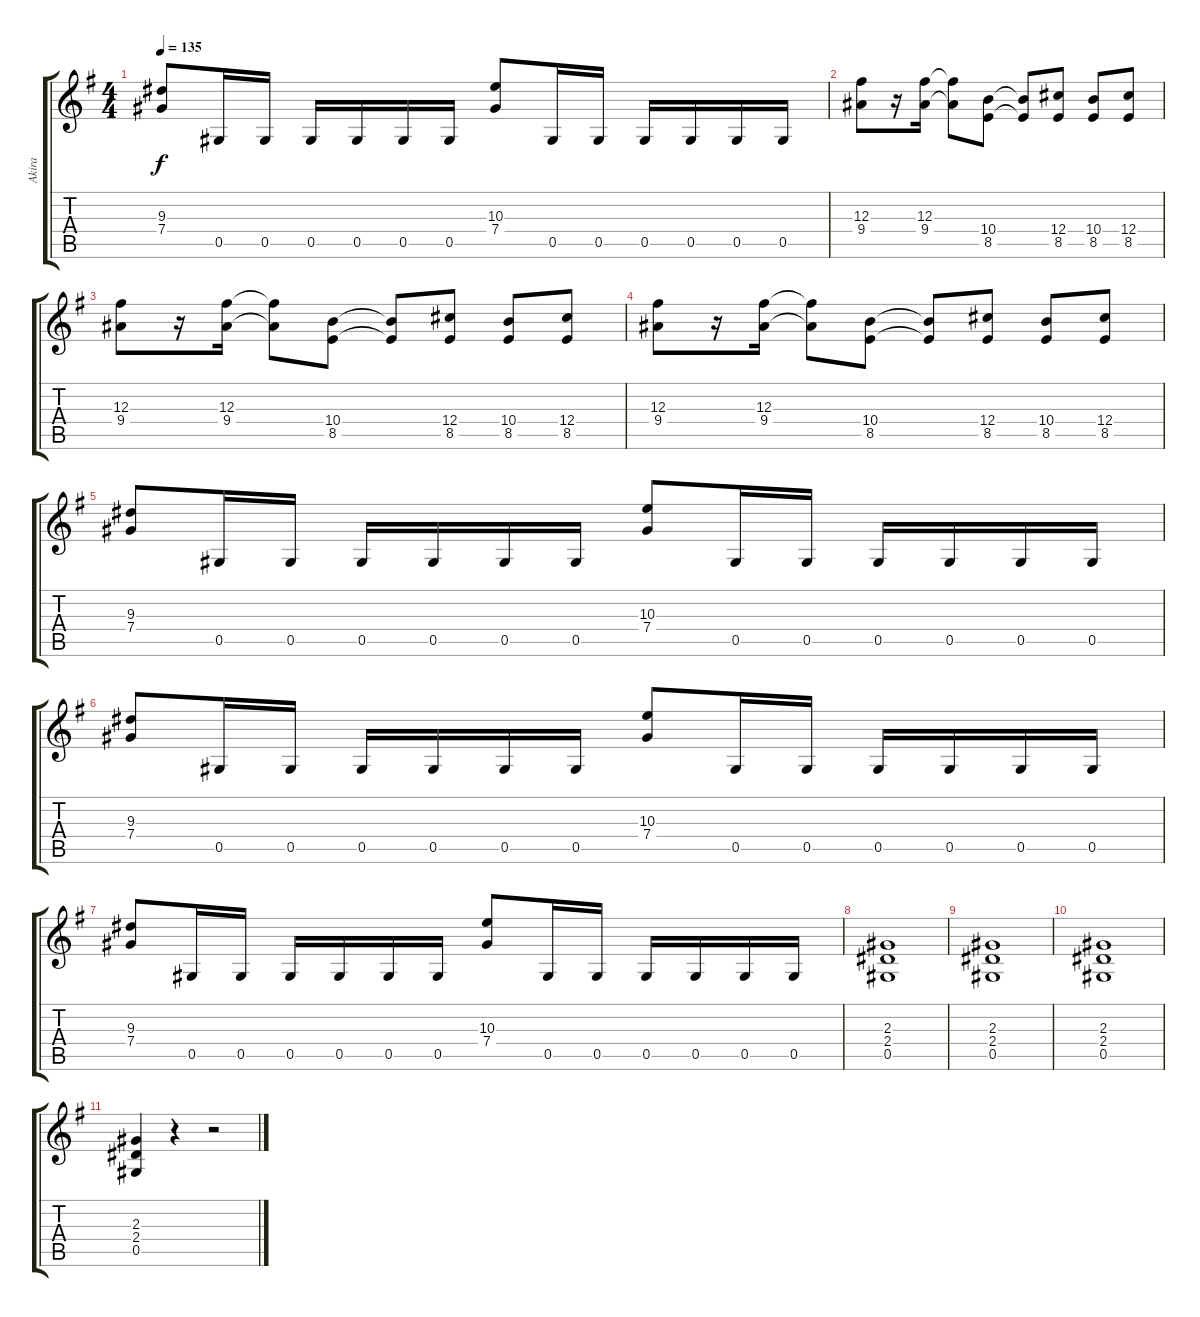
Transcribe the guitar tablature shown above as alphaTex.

\track ("Akira" "Akira") {instrument distortionguitar}
\staff {score tabs}
\tuning (Eb4 Bb3 Gb3 Db3 Ab2 Eb2) {hide}
\ts (4 4)
\tempo 135
\clef g2
\ks g
(9.3 7.4).8{dy f} 0.5.16 0.5.16 0.5.16 0.5.16 0.5.16 0.5.16 (10.3 7.4).8 0.5.16 0.5.16 0.5.16 0.5.16 0.5.16 0.5.16 |
(12.3 9.4).8 r.16 (12.3 9.4).16 (12.3{t} 9.4{t}).8 (10.4 8.5).8 (10.4{t} 8.5{t}).8 (12.4 8.5).8 (10.4 8.5).8 (12.4 8.5).8 |
(12.3 9.4).8 r.16 (12.3 9.4).16 (12.3{t} 9.4{t}).8 (10.4 8.5).8 (10.4{t} 8.5{t}).8 (12.4 8.5).8 (10.4 8.5).8 (12.4 8.5).8 |
(12.3 9.4).8 r.16 (12.3 9.4).16 (12.3{t} 9.4{t}).8 (10.4 8.5).8 (10.4{t} 8.5{t}).8 (12.4 8.5).8 (10.4 8.5).8 (12.4 8.5).8 |
(9.3 7.4).8 0.5.16 0.5.16 0.5.16 0.5.16 0.5.16 0.5.16 (10.3 7.4).8 0.5.16 0.5.16 0.5.16 0.5.16 0.5.16 0.5.16 |
(9.3 7.4).8 0.5.16 0.5.16 0.5.16 0.5.16 0.5.16 0.5.16 (10.3 7.4).8 0.5.16 0.5.16 0.5.16 0.5.16 0.5.16 0.5.16 |
(9.3 7.4).8 0.5.16 0.5.16 0.5.16 0.5.16 0.5.16 0.5.16 (10.3 7.4).8 0.5.16 0.5.16 0.5.16 0.5.16 0.5.16 0.5.16 |
(2.3 2.4 0.5).1 |
(2.3 2.4 0.5).1 |
(2.3 2.4 0.5).1 |
(2.3 2.4 0.5).4 r.4 r.2
